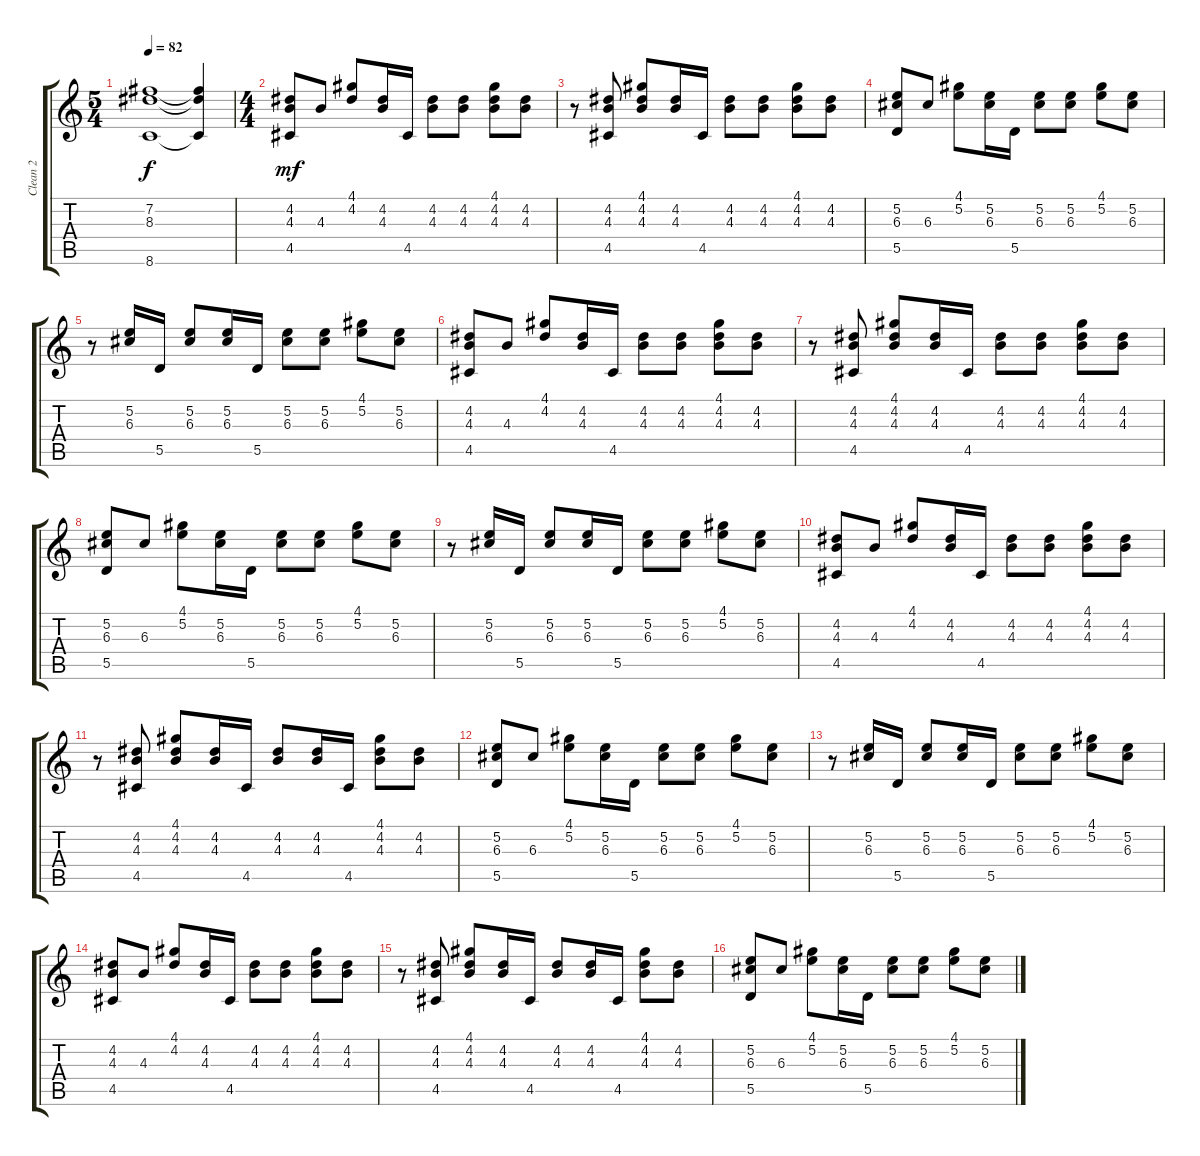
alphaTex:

\track ("Clean 2" "Clean 2") {instrument electricguitarclean}
\staff {score tabs}
\tuning (E4 B3 G3 D3 A2 E2) {hide}
\ts (5 4)
\tempo 82
\clef g2
\ks c
(7.2{t} 8.3{t} 8.6{t}).1{dy f} (7.2{t} 8.3{t} 8.6{t}).4 |
\ts (4 4)
(4.2 4.3 4.5).8{dy mf} 4.3.8 (4.1 4.2).8 (4.2 4.3).16 4.5.16 (4.2 4.3).8 (4.2 4.3).8 (4.1 4.2 4.3).8 (4.2 4.3).8 |
r.8 (4.2 4.3 4.5).8 (4.1 4.2 4.3).8 (4.2 4.3).16 4.5.16 (4.2 4.3).8 (4.2 4.3).8 (4.1 4.2 4.3).8 (4.2 4.3).8 |
(5.2 6.3 5.5).8 6.3.8 (4.1 5.2).8 (5.2 6.3).16 5.5.16 (5.2 6.3).8 (5.2 6.3).8 (4.1 5.2).8 (5.2 6.3).8 |
r.8 (5.2 6.3).16 5.5.16 (5.2 6.3).8 (5.2 6.3).16 5.5.16 (5.2 6.3).8 (5.2 6.3).8 (4.1 5.2).8 (5.2 6.3).8 |
(4.2 4.3 4.5).8 4.3.8 (4.1 4.2).8 (4.2 4.3).16 4.5.16 (4.2 4.3).8 (4.2 4.3).8 (4.1 4.2 4.3).8 (4.2 4.3).8 |
r.8 (4.2 4.3 4.5).8 (4.1 4.2 4.3).8 (4.2 4.3).16 4.5.16 (4.2 4.3).8 (4.2 4.3).8 (4.1 4.2 4.3).8 (4.2 4.3).8 |
(5.2 6.3 5.5).8 6.3.8 (4.1 5.2).8 (5.2 6.3).16 5.5.16 (5.2 6.3).8 (5.2 6.3).8 (4.1 5.2).8 (5.2 6.3).8 |
r.8 (5.2 6.3).16 5.5.16 (5.2 6.3).8 (5.2 6.3).16 5.5.16 (5.2 6.3).8 (5.2 6.3).8 (4.1 5.2).8 (5.2 6.3).8 |
(4.2 4.3 4.5).8 4.3.8 (4.1 4.2).8 (4.2 4.3).16 4.5.16 (4.2 4.3).8 (4.2 4.3).8 (4.1 4.2 4.3).8 (4.2 4.3).8 |
r.8 (4.2 4.3 4.5).8 (4.1 4.2 4.3).8 (4.2 4.3).16 4.5.16 (4.2 4.3).8 (4.2 4.3).16 4.5.16 (4.1 4.2 4.3).8 (4.2 4.3).8 |
(5.2 6.3 5.5).8 6.3.8 (4.1 5.2).8 (5.2 6.3).16 5.5.16 (5.2 6.3).8 (5.2 6.3).8 (4.1 5.2).8 (5.2 6.3).8 |
r.8 (5.2 6.3).16 5.5.16 (5.2 6.3).8 (5.2 6.3).16 5.5.16 (5.2 6.3).8 (5.2 6.3).8 (4.1 5.2).8 (5.2 6.3).8 |
(4.2 4.3 4.5).8 4.3.8 (4.1 4.2).8 (4.2 4.3).16 4.5.16 (4.2 4.3).8 (4.2 4.3).8 (4.1 4.2 4.3).8 (4.2 4.3).8 |
r.8 (4.2 4.3 4.5).8 (4.1 4.2 4.3).8 (4.2 4.3).16 4.5.16 (4.2 4.3).8 (4.2 4.3).16 4.5.16 (4.1 4.2 4.3).8 (4.2 4.3).8 |
(5.2 6.3 5.5).8 6.3.8 (4.1 5.2).8 (5.2 6.3).16 5.5.16 (5.2 6.3).8 (5.2 6.3).8 (4.1 5.2).8 (5.2 6.3).8
